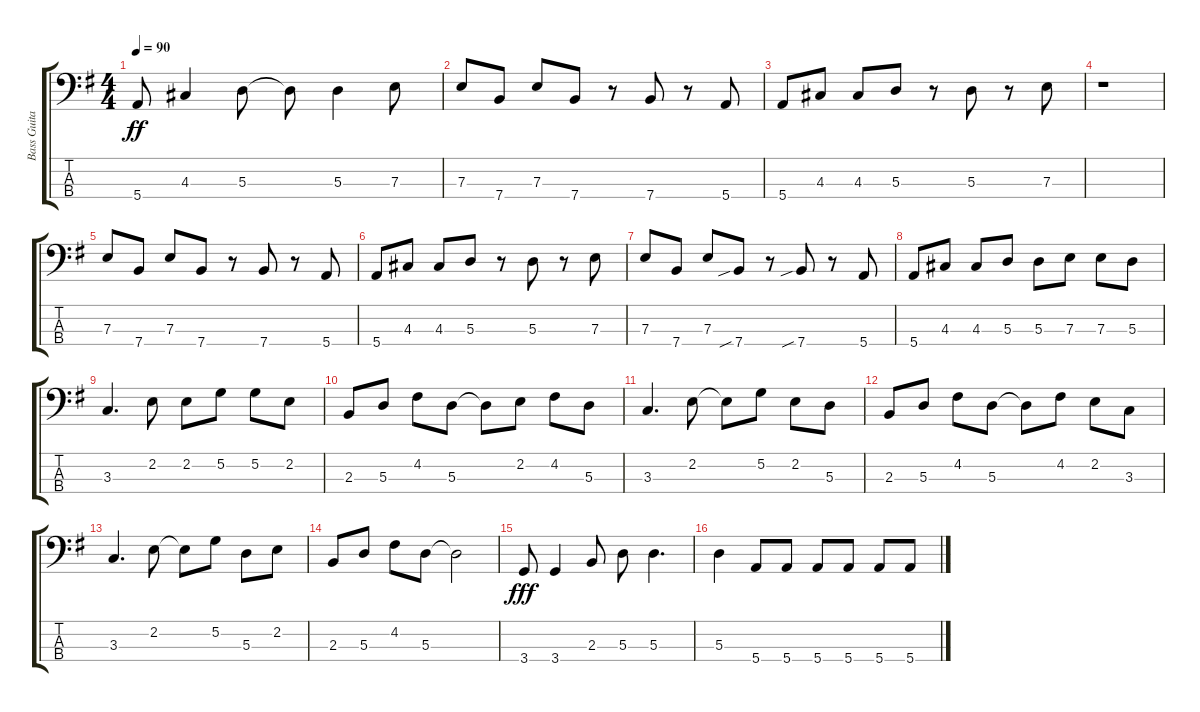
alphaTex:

\track ("Bass Guitar" "Bass Guita") {instrument electricbassfinger}
\staff {score tabs}
\tuning (G2 D2 A1 E1) {hide}
\ts (4 4)
\tempo 90
\clef f4
\ks g
5.4.8{dy ff} 4.3.4 5.3.8 5.3{t}.8 5.3.4 7.3.8 |
7.3.8 7.4.8 7.3.8 7.4.8 r.8 7.4.8 r.8 5.4.8 |
5.4.8 4.3.8 4.3.8 5.3.8 r.8 5.3.8 r.8 7.3.8 |
r.1 |
7.3.8 7.4.8 7.3.8 7.4.8 r.8 7.4.8 r.8 5.4.8 |
5.4.8 4.3.8 4.3.8 5.3.8 r.8 5.3.8 r.8 7.3.8 |
7.3.8 7.4.8 7.3.8 7.4{sib}.8 r.8 7.4{sib}.8 r.8 5.4.8 |
5.4.8 4.3.8 4.3.8 5.3.8 5.3.8 7.3.8 7.3.8 5.3.8 |
3.3.4{d} 2.2.8 2.2.8 5.2.8 5.2.8 2.2.8 |
2.3.8 5.3.8 4.2.8 5.3.8 5.3{t}.8 2.2.8 4.2.8 5.3.8 |
3.3.4{d} 2.2.8 2.2{t}.8 5.2.8 2.2.8 5.3.8 |
2.3.8 5.3.8 4.2.8 5.3.8 5.3{t}.8 4.2.8 2.2.8 3.3.8 |
3.3.4{d} 2.2.8 2.2{t}.8 5.2.8 5.3.8 2.2.8 |
2.3.8 5.3.8 4.2.8 5.3.8 5.3{t}.2 |
3.4.8{dy fff} 3.4.4 2.3.8 5.3.8 5.3.4{d} |
5.3.4 5.4.8 5.4.8 5.4.8 5.4.8 5.4.8 5.4.8
